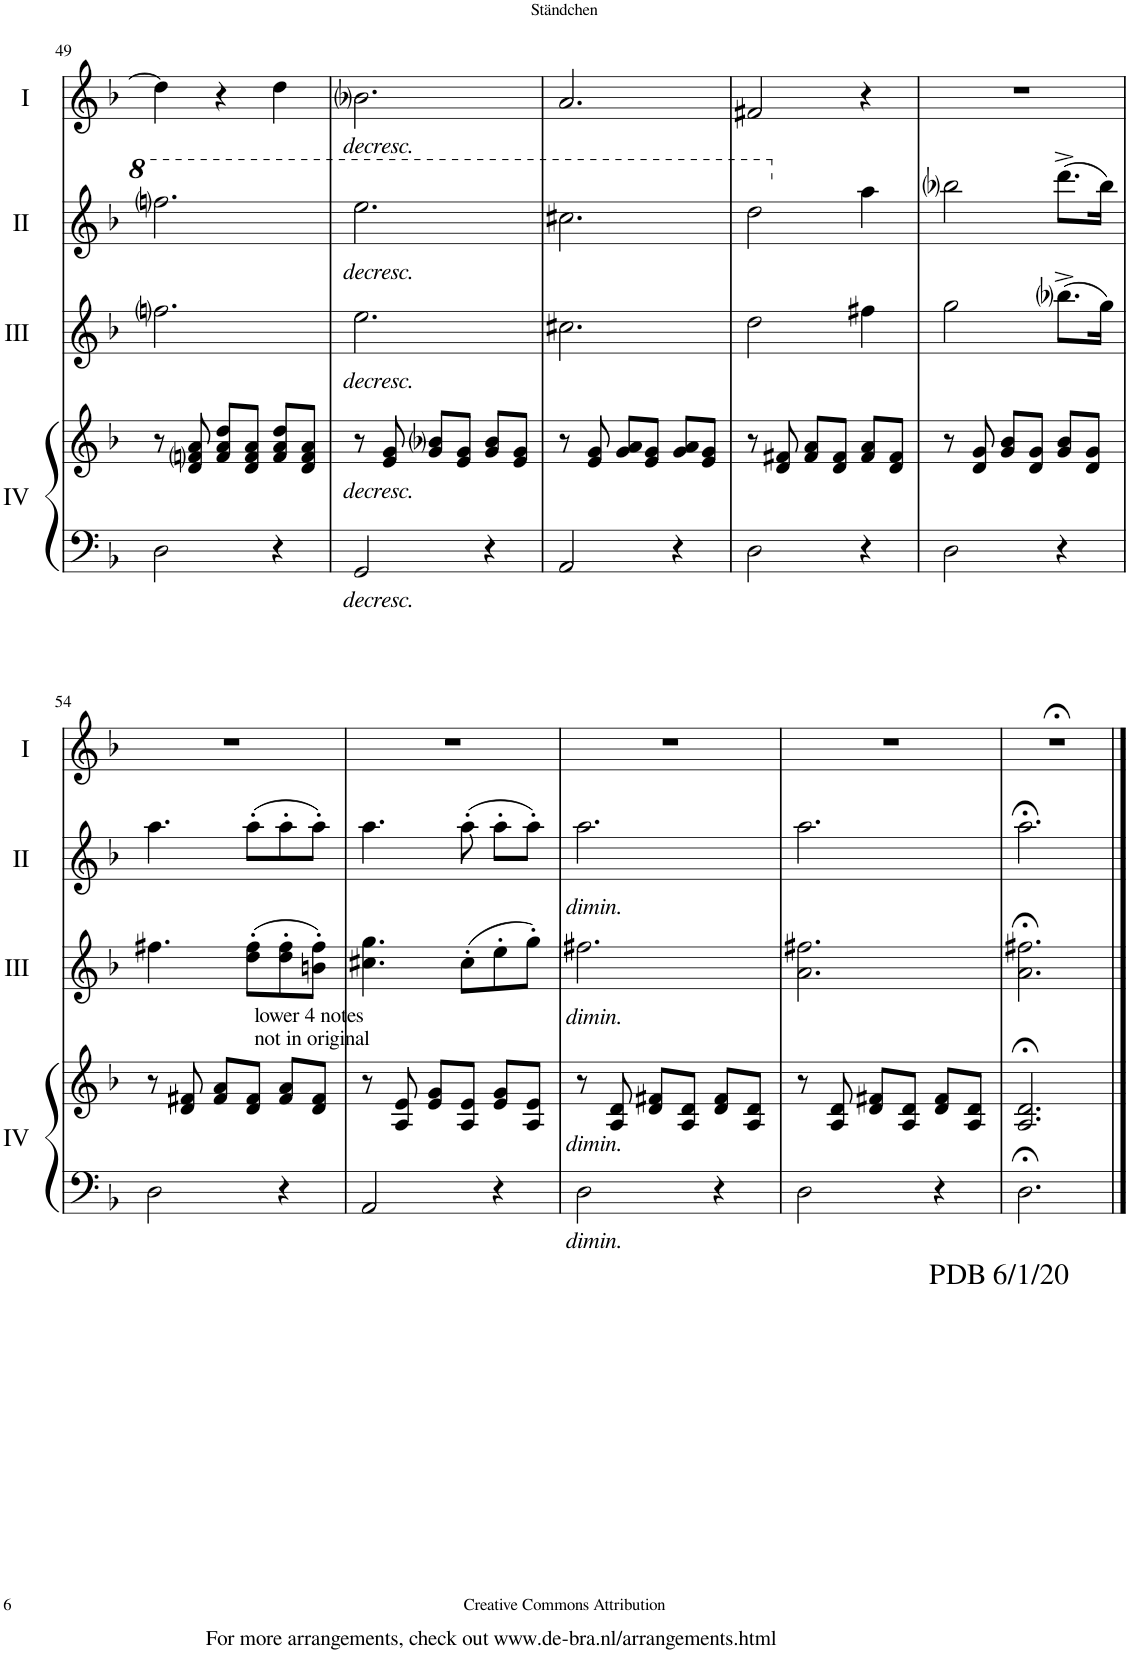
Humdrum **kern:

**kern	**kern	**kern	**kern	**kern
*part4	*part4	*part3	*part2	*part1
*staff5	*staff4	*staff3	*staff2	*staff1
*I"Acc. 4	*	*I"Acc. 3	*I"Acc. 2	*I"Acc. 1
!!LO:PB:g=z
*clefF4	*clefG2	*clefG2	*clefG2	*clefG2
*Trd7c12	*Trd7c12	*Trd7c12	*Trd7c12	*
*k[b-]	*k[b-]	*k[b-]	*k[b-]	*k[b-]
*M3/4	*M3/4	*M3/4	*M3/4	*M3/4
=49	=49	=49	=49	=49
2D\	8r	2.ffni\	2.fffni\	4dd\]
.	8d/ 8fni/ 8a/	.	.	.
.	8f/ 8a/ 8dd/L	.	.	4r
.	8d/ 8f/ 8a/J	.	.	.
4r	8f/ 8a/ 8dd/L	.	.	4dd\
.	8d/ 8f/ 8a/J	.	.	.
=50	=50	=50	=50	=50
!	!	!	!	!LO:TX:b:i:t=decresc.
!	!	!	!LO:TX:b:i:t=decresc.	!
!	!	!LO:TX:b:i:t=decresc.	!	!
!	!LO:TX:b:i:t=decresc.	!	!	!
!LO:TX:b:i:t=decresc.	!	!	!	!
2GG/	8r	2.ee\	2.eee\	2.b-i\
.	8e/ 8g/	.	.	.
.	8g/ 8b-i/L	.	.	.
.	8e/ 8g/J	.	.	.
4r	8g/ 8b-/L	.	.	.
.	8e/ 8g/J	.	.	.
=51	=51	=51	=51	=51
2AA/	8r	2.cc#X\	2.ccc#X\	2.a/
.	8e/ 8g/	.	.	.
.	8g/ 8a/L	.	.	.
.	8e/ 8g/J	.	.	.
4r	8g/ 8a/L	.	.	.
.	8e/ 8g/J	.	.	.
=52	=52	=52	=52	=52
2D\	8r	2dd\	2ddd\	2f#X/
.	8d/ 8f#X/	.	.	.
.	8f#/ 8a/L	.	.	.
.	8d/ 8f#/J	.	.	.
4r	8f#/ 8a/L	4ff#X\	4aa\	4r
.	8d/ 8f#/J	.	.	.
=53	=53	=53	=53	=53
2D\	8r	2gg\	2bb-i\	2.r
.	8d/ 8g/	.	.	.
.	8g/ 8b-/L	.	.	.
.	8d/ 8g/J	.	.	.
4r	8g/ 8b-/L	(8.bb-i^\L	(8.ddd^\L	.
.	8d/ 8g/J	.	.	.
.	.	16gg\Jk)	16bb-\Jk)	.
!!LO:LB:g=z
=54	=54	=54	=54	=54
2D\	8r	4.ff#X\	4.aa\	2.r
.	8d/ 8f#X/	.	.	.
.	8f#/ 8a/L	.	.	.
!	!	!LO:TX:b:t=lower 4 notes	!	!
!	!	!LO:TX:b:t=not in original	!	!
.	8d/ 8f#/J	(8dd\' 8ff#\'L	(8aa'\L	.
4r	8f#/ 8a/L	8dd\' 8ff#\'	8aa'\	.
.	8d/ 8f#/J	8bn\' 8ff#\'J)	8aa'\J)	.
=55	=55	=55	=55	=55
2AA/	8r	4.cc#X\ 4.gg\	4.aa\	2.r
.	8A/ 8e/	.	.	.
.	8e/ 8g/L	.	.	.
.	8A/ 8e/J	(8cc#'\L	(8aa'\	.
4r	8e/ 8g/L	8ee'\	8aa'\L	.
.	8A/ 8e/J	8gg'\J)	8aa'\J)	.
=56	=56	=56	=56	=56
!	!	!	!LO:TX:b:i:t=dimin.	!
!	!	!LO:TX:b:i:t=dimin.	!	!
!	!LO:TX:b:i:t=dimin.	!	!	!
!LO:TX:b:i:t=dimin.	!	!	!	!
2D\	8r	2.ff#X\	2.aa\	2.r
.	8A/ 8d/	.	.	.
.	8d/ 8f#X/L	.	.	.
.	8A/ 8d/J	.	.	.
4r	8d/ 8f#/L	.	.	.
.	8A/ 8d/J	.	.	.
=57	=57	=57	=57	=57
2D\	8r	2.a\ 2.ff#X\	2.aa\	2.r
.	8A/ 8d/	.	.	.
.	8d/ 8f#X/L	.	.	.
.	8A/ 8d/J	.	.	.
4r	8d/ 8f#/L	.	.	.
.	8A/ 8d/J	.	.	.
=58	=58	=58	=58	=58
!	!	!	!	!LO:TX:b:t=PDB 6/1/20
!	!	!	!	!LO:TX:b:t=For more arrangements, check out www.de-bra.nl/arrangements.html
2.D;<\	2.A/;< 2.d/;<	2.a\;< 2.ff#X\;<	2.aa;<\	2.r;<
==	==	==	==	==
*-	*-	*-	*-	*-
